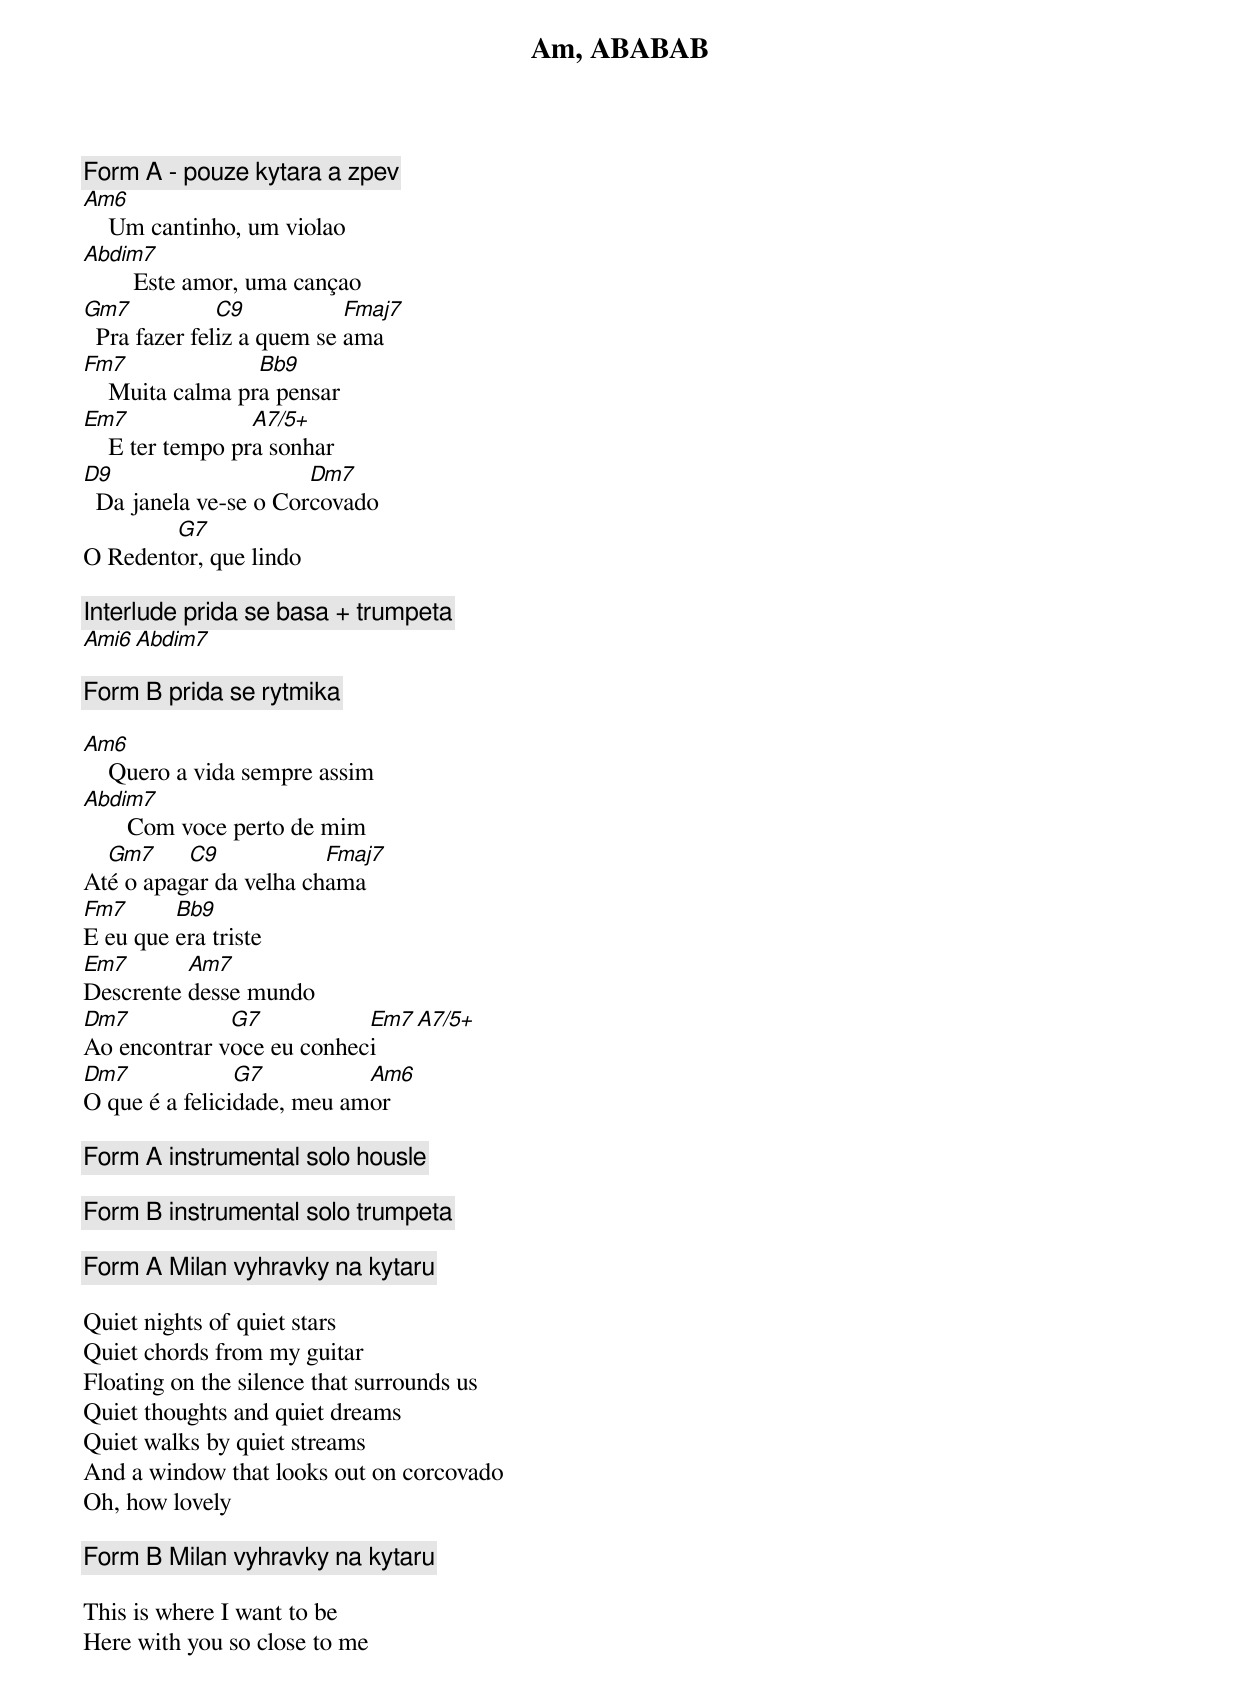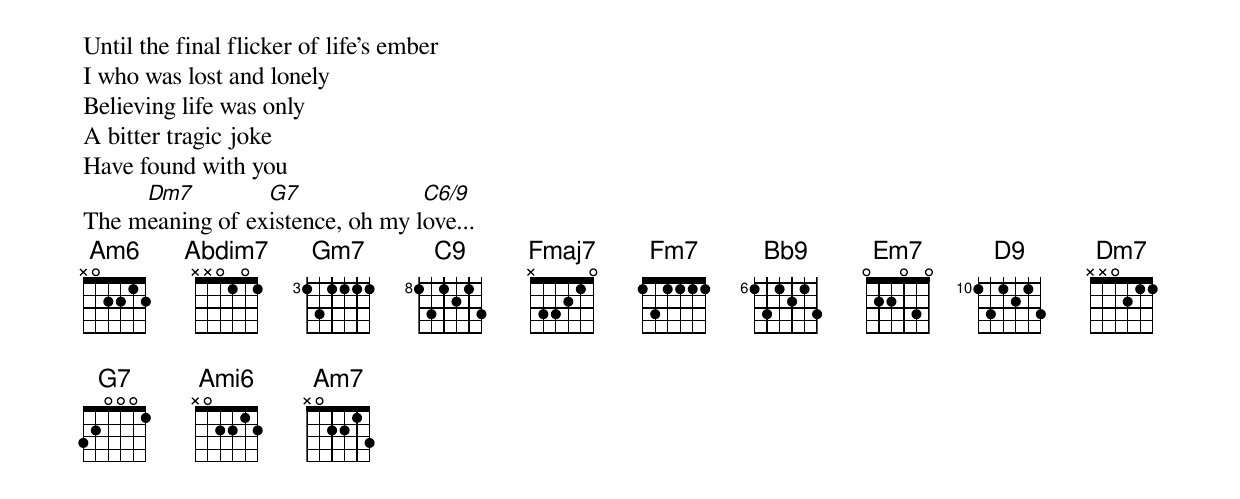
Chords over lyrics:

Am, ABABAB

[Form A] - pouze kytara a zpev
Am6
    Um cantinho, um violao
Abdim7
        Este amor, uma cançao
Gm7            C9           Fmaj7
  Pra fazer feliz a quem se ama
Fm7               Bb9
    Muita calma pra pensar
Em7               A7/5+
    E ter tempo pra sonhar
D9                     Dm7
  Da janela ve-se o Corcovado
        G7
O Redentor, que lindo

[Interlude] prida se basa + trumpeta
Ami6 Abdim7

[Form B] prida se rytmika

Am6
    Quero a vida sempre assim
Abdim7
       Com voce perto de mim
  Gm7     C9            Fmaj7
Até o apagar da velha chama
Fm7      Bb9
E eu que era triste
Em7       Am7
Descrente desse mundo
Dm7           G7           Em7   A7/5+
Ao encontrar voce eu conheci
Dm7             G7          Am6
O que é a felicidade, meu amor

[Form A] instrumental solo housle

[Form B] instrumental solo trumpeta

[Form A] Milan vyhravky na kytaru

Quiet nights of quiet stars
Quiet chords from my guitar
Floating on the silence that surrounds us
Quiet thoughts and quiet dreams
Quiet walks by quiet streams
And a window that looks out on corcovado
Oh, how lovely

[Form B] Milan vyhravky na kytaru

This is where I want to be
Here with you so close to me
Until the final flicker of life's ember
I who was lost and lonely
Believing life was only
A bitter tragic joke
Have found with you
     Dm7         G7              C6/9
The meaning of existence, oh my love...
